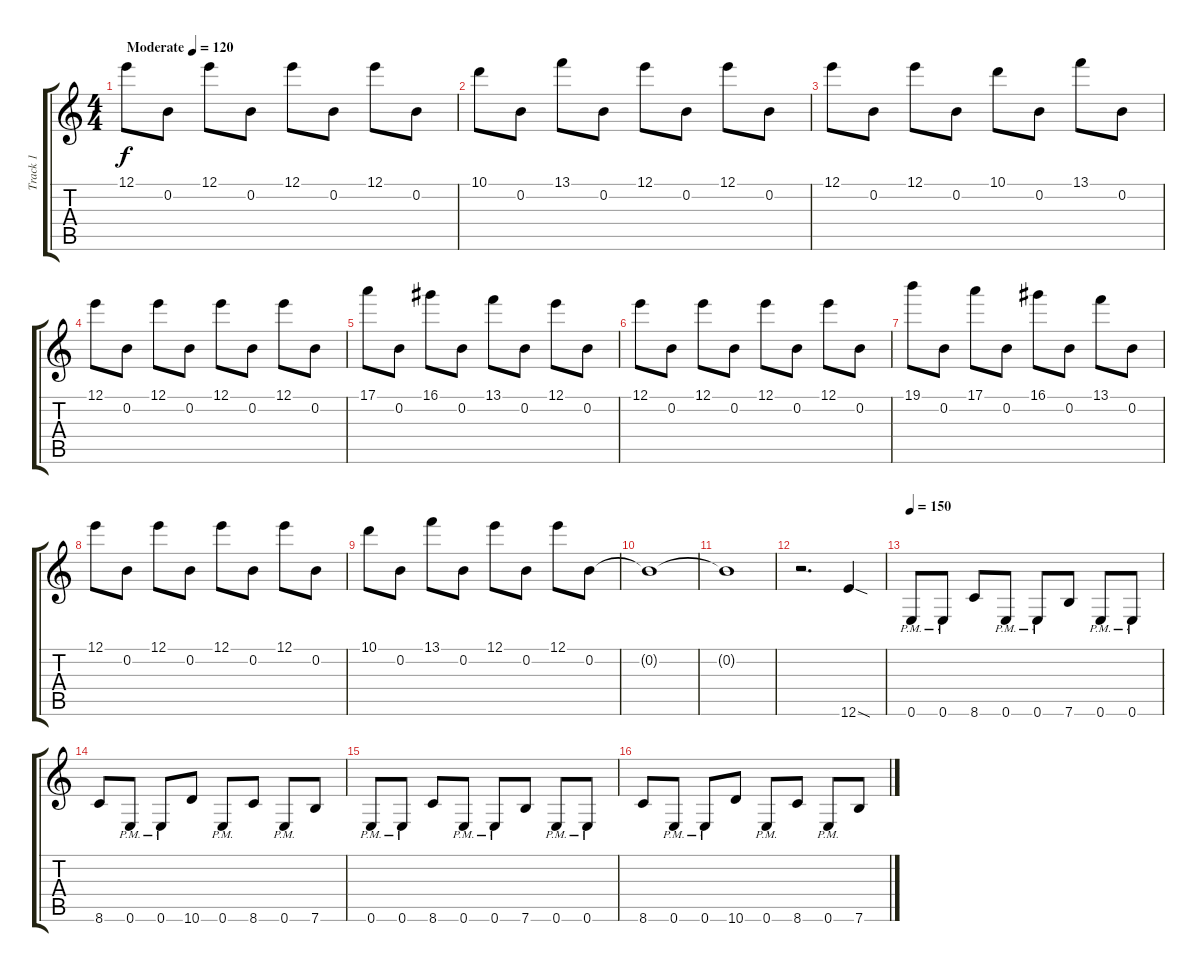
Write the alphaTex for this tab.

\track ("Track 1" "Track 1") {instrument distortionguitar}
\staff {score tabs}
\tuning (E4 B3 G3 D3 A2 E2) {hide}
\ts (4 4)
\tempo (120 "Moderate")
\clef g2
\ks c
12.1.8{dy f instrument distortionguitar} 0.2.8 12.1.8 0.2.8 12.1.8 0.2.8 12.1.8 0.2.8 |
10.1.8 0.2.8 13.1.8 0.2.8 12.1.8 0.2.8 12.1.8 0.2.8 |
12.1.8 0.2.8 12.1.8 0.2.8 10.1.8 0.2.8 13.1.8 0.2.8 |
12.1.8 0.2.8 12.1.8 0.2.8 12.1.8 0.2.8 12.1.8 0.2.8 |
17.1.8 0.2.8 16.1.8 0.2.8 13.1.8 0.2.8 12.1.8 0.2.8 |
12.1.8 0.2.8 12.1.8 0.2.8 12.1.8 0.2.8 12.1.8 0.2.8 |
19.1.8 0.2.8 17.1.8 0.2.8 16.1.8 0.2.8 13.1.8 0.2.8 |
12.1.8 0.2.8 12.1.8 0.2.8 12.1.8 0.2.8 12.1.8 0.2.8 |
10.1.8 0.2.8 13.1.8 0.2.8 12.1.8 0.2.8 12.1.8 0.2.8 |
0.2{t}.1 |
0.2{t}.1 |
r.2{d} 12.6{sod}.4 |
\tempo 150
0.6{pm}.8{instrument distortionguitar} 0.6{pm}.8 8.6.8 0.6{pm}.8 0.6{pm}.8 7.6.8 0.6{pm}.8 0.6{pm}.8 |
8.6.8 0.6{pm}.8 0.6{pm}.8 10.6.8 0.6{pm}.8 8.6.8 0.6{pm}.8 7.6.8 |
0.6{pm}.8 0.6{pm}.8 8.6.8 0.6{pm}.8 0.6{pm}.8 7.6.8 0.6{pm}.8 0.6{pm}.8 |
8.6.8 0.6{pm}.8 0.6{pm}.8 10.6.8 0.6{pm}.8 8.6.8 0.6{pm}.8 7.6.8
